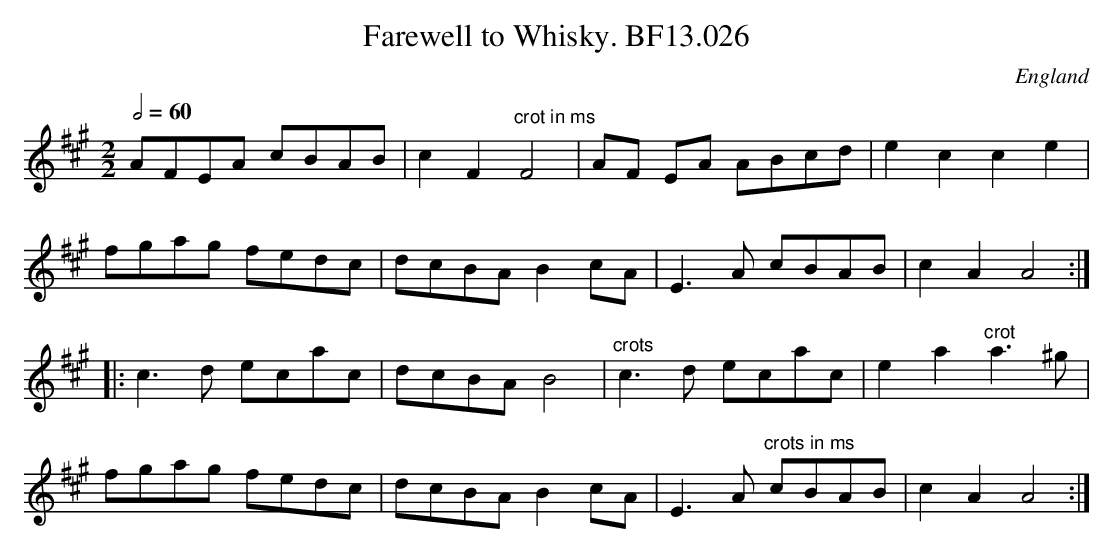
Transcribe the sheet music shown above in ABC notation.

X:1
T:Farewell to Whisky. BF13.026
L:1/8
M:2/2
O:England
Q:1/2=60
K:A major
AFEA cBAB|c2F2"^crot in ms"F4|AF EA ABcd|e2c2c2e2|!
fgag fedc|dcBA B2 cA|E3A cBAB|c2A2A4:|!
|:c3d ecac|dcBA B4|"^crots"c3d ecac|e2a2"^crot"a3^g|!
fgag fedc|dcBA B2 cA|E3 A "^crots in ms"cBAB|c2A2A4:|
